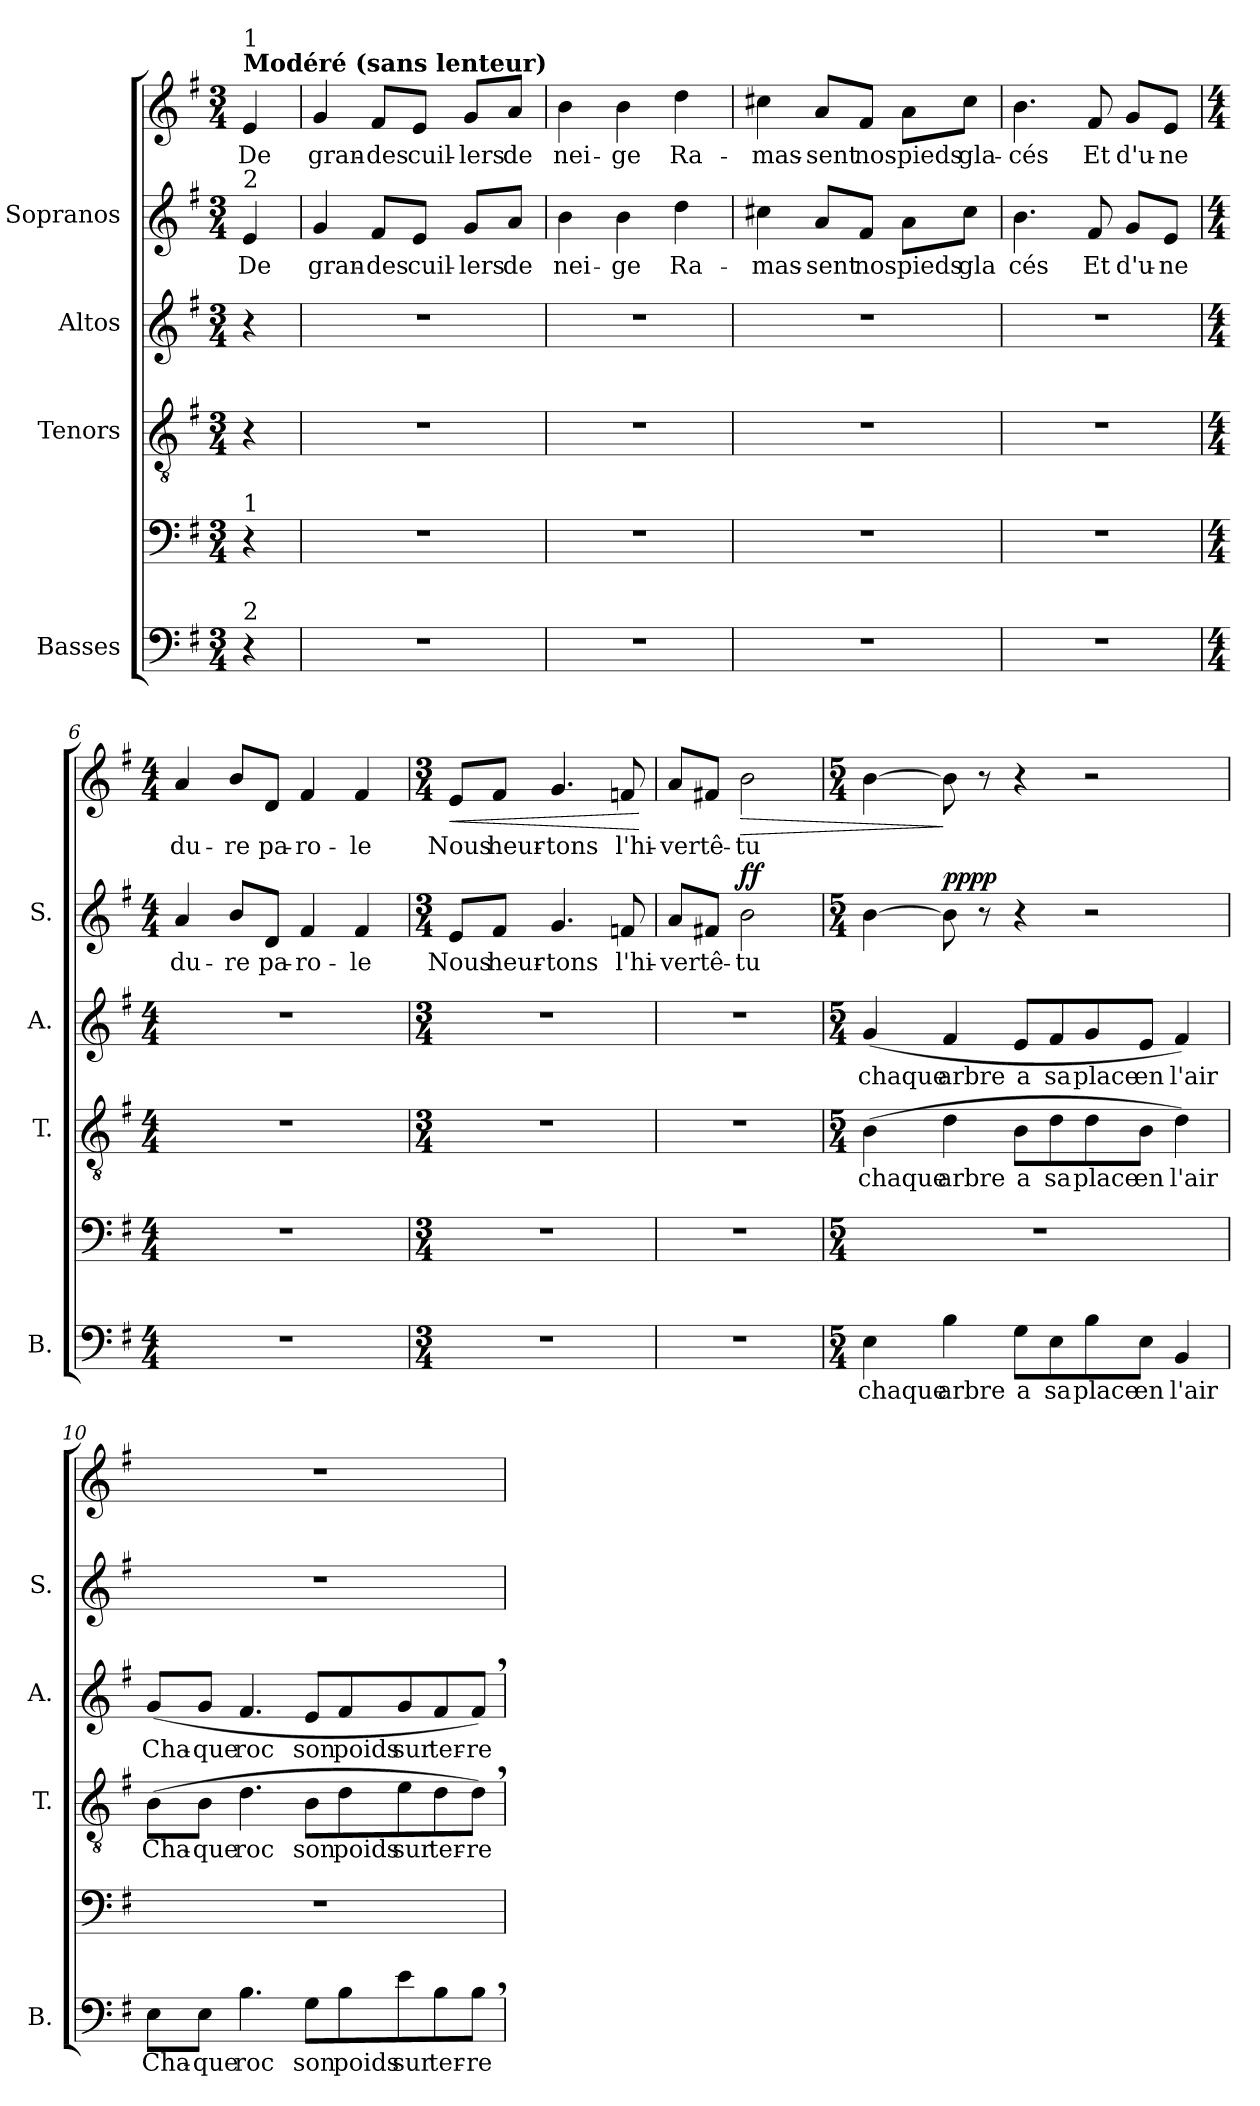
**kern	**text	**kern	**dynam	**kern	**text	**dynam	**kern	**text	**dynam	**kern	**text	**kern	**text	**dynam
*part4	*part4	*part4	*part4	*part3	*part3	*part3	*part2	*part2	*part2	*part1	*part1	*part1	*part1	*part1
*staff6	*staff6	*staff5	*staff5/6	*staff4	*staff4	*staff4	*staff3	*staff3	*staff3	*staff2	*staff2	*staff1	*staff1	*staff1/2
*I"Basses	*	*	*	*I"Tenors	*	*	*I"Altos	*	*	*I"Sopranos	*	*	*	*
*I'B.	*	*	*	*I'T.	*	*	*I'A.	*	*	*I'S.	*	*	*	*
*clefF4	*	*clefF4	*	*clefGv2	*	*	*clefG2	*	*	*clefG2	*	*clefG2	*	*
*k[f#]	*	*k[f#]	*	*k[f#]	*	*	*k[f#]	*	*	*k[f#]	*	*k[f#]	*	*
*M3/4	*	*M3/4	*	*M3/4	*	*	*M3/4	*	*	*M3/4	*	*M3/4	*	*
*MM56	*	*MM56	*	*MM56	*	*	*MM56	*	*	*MM56	*	*MM56	*	*
=1	=1	=1	=1	=1	=1	=1	=1	=1	=1	=1	=1	=1	=1	=1
!	!	!	!	!	!	!	!	!	!	!	!	!LO:TX:a:B:t=Modéré (sans lenteur)	!	!
!	!	!	!	!	!	!	!	!	!	!	!	!LO:TX:a:t=1	!	!
!	!	!	!	!	!	!	!	!	!	!LO:TX:a:t=2	!	!	!	!
!	!	!LO:TX:a:t=1	!	!	!	!	!	!	!	!	!	!	!	!
!LO:TX:a:t=2	!	!	!	!	!	!	!	!	!	!	!	!	!	!
!	!	!	!	!	!	!	!	!	!	!	!LO:LY:b	!	!LO:LY:b	!LO:DY:a=2
!	!	!	!	!	!	!	!	!	!	!	!	!	!	!LO:DY:n=1:a=2
!	!	!	!	!	!	!	!	!	!	!	!	!	!	!LO:DY:n=2:a
!	!	!	!	!	!	!	!	!	!	!	!	!	!	!LO:DY:n=3:a
4r	.	4r	.	4r	.	.	4r	.	.	4e/	De	4e/	De	mf other-dynamics mf other-dynamics
=2	=2	=2	=2	=2	=2	=2	=2	=2	=2	=2	=2	=2	=2	=2
!	!	!	!	!	!	!	!	!	!	!	!LO:LY:b	!	!LO:LY:b	!
2.r	.	2.r	.	2.r	.	.	2.r	.	.	4g/	gran-	4g/	gran-	.
!	!	!	!	!	!	!	!	!	!	!	!LO:LY:b	!	!LO:LY:b	!
.	.	.	.	.	.	.	.	.	.	8f#/L	-des	8f#/L	-des	.
!	!	!	!	!	!	!	!	!	!	!	!LO:LY:b	!	!LO:LY:b	!
.	.	.	.	.	.	.	.	.	.	8e/J	cuil-	8e/J	cuil-	.
!	!	!	!	!	!	!	!	!	!	!	!LO:LY:b	!	!LO:LY:b	!
.	.	.	.	.	.	.	.	.	.	8g/L	-lers	8g/L	-lers	.
!	!	!	!	!	!	!	!	!	!	!	!LO:LY:b	!	!LO:LY:b	!
.	.	.	.	.	.	.	.	.	.	8a/J	de	8a/J	de	.
=3	=3	=3	=3	=3	=3	=3	=3	=3	=3	=3	=3	=3	=3	=3
!	!	!	!	!	!	!	!	!	!	!	!LO:LY:b	!	!LO:LY:b	!
2.r	.	2.r	.	2.r	.	.	2.r	.	.	4b\	nei-	4b\	nei-	.
!	!	!	!	!	!	!	!	!	!	!	!LO:LY:b	!	!LO:LY:b	!
.	.	.	.	.	.	.	.	.	.	4b\	-ge	4b\	-ge	.
!	!	!	!	!	!	!	!	!	!	!	!LO:LY:b	!	!LO:LY:b	!
.	.	.	.	.	.	.	.	.	.	4dd\	Ra-	4dd\	Ra-	.
=4	=4	=4	=4	=4	=4	=4	=4	=4	=4	=4	=4	=4	=4	=4
!	!	!	!	!	!	!	!	!	!	!	!LO:LY:b	!	!LO:LY:b	!
2.r	.	2.r	.	2.r	.	.	2.r	.	.	4cc#X\	-mas-	4cc#X\	-mas-	.
!	!	!	!	!	!	!	!	!	!	!	!LO:LY:b	!	!LO:LY:b	!
.	.	.	.	.	.	.	.	.	.	8a/L	-sent	8a/L	-sent	.
!	!	!	!	!	!	!	!	!	!	!	!LO:LY:b	!	!LO:LY:b	!
.	.	.	.	.	.	.	.	.	.	8f#/J	nos	8f#/J	nos	.
!	!	!	!	!	!	!	!	!	!	!	!LO:LY:b	!	!LO:LY:b	!
.	.	.	.	.	.	.	.	.	.	8a\L	pieds	8a\L	pieds	.
!	!	!	!	!	!	!	!	!	!	!	!LO:LY:b	!	!LO:LY:b	!
.	.	.	.	.	.	.	.	.	.	8cc#\J	gla	8cc#\J	gla-	.
!!LO:LB:g=z
=5	=5	=5	=5	=5	=5	=5	=5	=5	=5	=5	=5	=5	=5	=5
!	!	!	!	!	!	!	!	!	!	!	!LO:LY:b	!	!LO:LY:b	!
2.r	.	2.r	.	2.r	.	.	2.r	.	.	4.b\	-cés	4.b\	-cés	.
!	!	!	!	!	!	!	!	!	!	!	!LO:LY:b	!	!LO:LY:b	!
.	.	.	.	.	.	.	.	.	.	8f#/	Et	8f#/	Et	.
!	!	!	!	!	!	!	!	!	!	!	!LO:LY:b	!	!LO:LY:b	!
.	.	.	.	.	.	.	.	.	.	8g/L	d'u-	8g/L	d'u-	.
!	!	!	!	!	!	!	!	!	!	!	!LO:LY:b	!	!LO:LY:b	!
.	.	.	.	.	.	.	.	.	.	8e/J	-ne	8e/J	-ne	.
=6	=6	=6	=6	=6	=6	=6	=6	=6	=6	=6	=6	=6	=6	=6
*M4/4	*	*M4/4	*	*M4/4	*	*	*M4/4	*	*	*M4/4	*	*M4/4	*	*
!	!	!	!	!	!	!	!	!	!	!	!LO:LY:b	!	!LO:LY:b	!
1r	.	1r	.	1r	.	.	1r	.	.	4a/	du-	4a/	du-	.
!	!	!	!	!	!	!	!	!	!	!	!LO:LY:b	!	!LO:LY:b	!
.	.	.	.	.	.	.	.	.	.	8b/L	-re	8b/L	-re	.
!	!	!	!	!	!	!	!	!	!	!	!LO:LY:b	!	!LO:LY:b	!
.	.	.	.	.	.	.	.	.	.	8d/J	pa-	8d/J	pa-	.
!	!	!	!	!	!	!	!	!	!	!	!LO:LY:b	!	!LO:LY:b	!
.	.	.	.	.	.	.	.	.	.	4f#/	-ro-	4f#/	-ro-	.
!	!	!	!	!	!	!	!	!	!	!	!LO:LY:b	!	!LO:LY:b	!
.	.	.	.	.	.	.	.	.	.	4f#/	-le	4f#/	-le	.
=7	=7	=7	=7	=7	=7	=7	=7	=7	=7	=7	=7	=7	=7	=7
*M3/4	*	*M3/4	*	*M3/4	*	*	*M3/4	*	*	*M3/4	*	*M3/4	*	*
!	!	!	!	!	!	!	!	!	!	!	!LO:LY:b	!	!LO:LY:b	!LO:HP:b
2.r	.	2.r	.	2.r	.	.	2.r	.	.	8e/L	Nous	8e/L	Nous	<
!	!	!	!	!	!	!	!	!	!	!	!LO:LY:b	!	!LO:LY:b	!
.	.	.	.	.	.	.	.	.	.	8f#/J	heur-	8f#/J	heur-	.
!	!	!	!	!	!	!	!	!	!	!	!LO:LY:b	!	!LO:LY:b	!
.	.	.	.	.	.	.	.	.	.	4.g/	-tons	4.g/	-tons	.
!	!	!	!	!	!	!	!	!	!	!	!LO:LY:b	!	!LO:LY:b	!
.	.	.	.	.	.	.	.	.	.	8fn/	l'hi-	8fn/	l'hi-	.
.	.	.	.	.	.	.	.	.	.	.	.	.	.	[
!!LO:PB:g=z
=8	=8	=8	=8	=8	=8	=8	=8	=8	=8	=8	=8	=8	=8	=8
!	!	!	!	!	!	!	!	!	!	!	!LO:LY:b	!	!LO:LY:b	!
2.r	.	2.r	.	2.r	.	.	2.r	.	.	8a/L	-ver	8a/L	-ver	.
!	!	!	!	!	!	!	!	!	!	!	!LO:LY:b	!	!LO:LY:b	!
.	.	.	.	.	.	.	.	.	.	8f#X/J	tê-	8f#X/J	tê-	.
!	!	!	!	!	!	!	!	!	!	!	!LO:LY:b	!	!LO:LY:b	!LO:HP:b
!	!	!	!	!	!	!	!	!	!	!	!	!	!	!LO:DY:n=1:a=2
!	!	!	!	!	!	!	!	!	!	!	!	!	!	!LO:DY:n=2:a
.	.	.	.	.	.	.	.	.	.	2b\	-tu	2b\	-tu	> f f
=9	=9	=9	=9	=9	=9	=9	=9	=9	=9	=9	=9	=9	=9	=9
*M5/4	*	*M5/4	*	*M5/4	*	*	*M5/4	*	*	*M5/4	*	*M5/4	*	*
!	!LO:LY:b	!	!	!	!LO:LY:b	!	!	!LO:LY:b	!	!	!	!	!	!
4E\	chaque	4%5r	.	(>4B\	chaque	.	(>4g/	chaque	.	[4b\	.	[4b\	.	.
!	!LO:LY:b	!	!LO:DY:a=2	!	!LO:LY:b	!	!	!LO:LY:b	!	!	!	!	!	!
!	!	!	!LO:DY:n=1:a=2	!	!	!LO:DY:a	!	!	!	!	!	!	!	!
!	!	!	!	!	!	!LO:DY:n=1:a	!	!	!LO:DY:a	!	!	!	!	!
!	!	!	!	!	!	!	!	!	!LO:DY:n=1:a	!	!	!	!	!LO:DY:n=1:a=2
!	!	!	!	!	!	!	!	!	!	!	!	!	!	!LO:DY:n=2:a
4B\	arbre	.	p other-dynamics	4d\	arbre	p other-dynamics	4f#/	arbre	p other-dynamics	8b\]	.	8b\]	.	] pp pp
.	.	.	.	.	.	.	.	.	.	8r	.	8r	.	.
!	!LO:LY:b	!	!	!	!LO:LY:b	!	!	!LO:LY:b	!	!	!	!	!	!
8G\L	a	.	.	8B\L	a	.	8e/L	a	.	4r	.	4r	.	.
!	!LO:LY:b	!	!	!	!LO:LY:b	!	!	!LO:LY:b	!	!	!	!	!	!
8E\	sa	.	.	8d\	sa	.	8f#/	sa	.	.	.	.	.	.
!	!LO:LY:b	!	!	!	!LO:LY:b	!	!	!LO:LY:b	!	!	!	!	!	!
8B\	place	.	.	8d\	place	.	8g/	place	.	2r	.	2r	.	.
!	!LO:LY:b	!	!	!	!LO:LY:b	!	!	!LO:LY:b	!	!	!	!	!	!
8E\J	en	.	.	8B\J	en	.	8e/J	en	.	.	.	.	.	.
!	!LO:LY:b	!	!	!	!LO:LY:b	!	!	!LO:LY:b	!	!	!	!	!	!
4BB/	l'air	.	.	4d\)	l'air	.	4f#/)	l'air	.	.	.	.	.	.
=10	=10	=10	=10	=10	=10	=10	=10	=10	=10	=10	=10	=10	=10	=10
!	!LO:LY:b	!	!	!	!LO:LY:b	!	!	!LO:LY:b	!	!	!	!	!	!
8E\L	Cha-	4%5r	.	(>8B\L	Cha-	.	(>8g/L	Cha-	.	4%5r	.	4%5r	.	.
!	!LO:LY:b	!	!	!	!LO:LY:b	!	!	!LO:LY:b	!	!	!	!	!	!
8E\J	-que	.	.	8B\J	-que	.	8g/J	-que	.	.	.	.	.	.
!	!LO:LY:b	!	!	!	!LO:LY:b	!	!	!LO:LY:b	!	!	!	!	!	!
4.B\	roc	.	.	4.d\	roc	.	4.f#/	roc	.	.	.	.	.	.
!	!LO:LY:b	!	!	!	!LO:LY:b	!	!	!LO:LY:b	!	!	!	!	!	!
8G\L	son	.	.	8B\L	son	.	8e/L	son	.	.	.	.	.	.
!	!LO:LY:b	!	!	!	!LO:LY:b	!	!	!LO:LY:b	!	!	!	!	!	!
8B\	poids	.	.	8d\	poids	.	8f#/	poids	.	.	.	.	.	.
!	!LO:LY:b	!	!	!	!LO:LY:b	!	!	!LO:LY:b	!	!	!	!	!	!
8e\	sur	.	.	8e\	sur	.	8g/	sur	.	.	.	.	.	.
!	!LO:LY:b	!	!	!	!LO:LY:b	!	!	!LO:LY:b	!	!	!	!	!	!
8B\	ter-	.	.	8d\	ter-	.	8f#/	ter-	.	.	.	.	.	.
!	!LO:LY:b	!	!	!	!LO:LY:b	!	!	!LO:LY:b	!	!	!	!	!	!
8B,\J	-re	.	.	8d,\J)	-re	.	8f#,/J)	-re	.	.	.	.	.	.
=	=	=	=	=	=	=	=	=	=	=	=	=	=	=
*-	*-	*-	*-	*-	*-	*-	*-	*-	*-	*-	*-	*-	*-	*-
